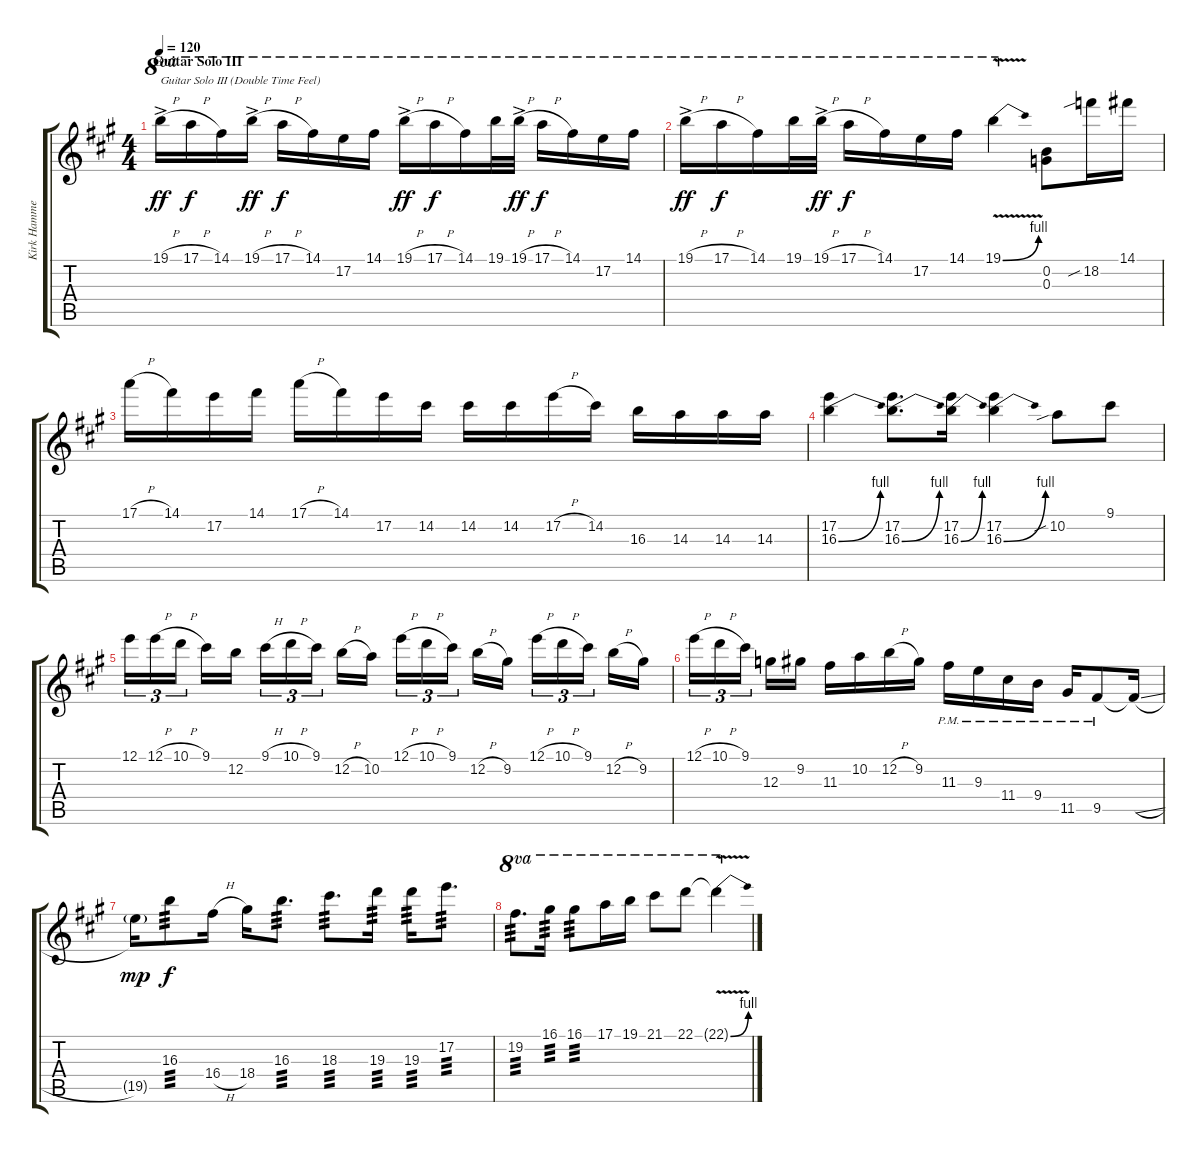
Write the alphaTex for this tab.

\track ("Kirk Hammett" "Kirk Hamme") {instrument overdrivenguitar}
\staff {score tabs}
\tuning (E4 B3 G3 D3 A2 E2) {hide}
\ts (4 4)
\section ("" "Guitar Solo III")
\tempo 120
\clef g2
\ks a
19.1{h ac}.16{ot 8va txt "Guitar Solo III (Double Time Feel)" dy ff} 17.1{h}.16{ot 8va dy f} 14.1.16{ot 8va} 19.1{h ac}.16{ot 8va dy ff} 17.1{h}.16{ot 8va dy f} 14.1.16{ot 8va} 17.2.16{ot 8va} 14.1.16{ot 8va} 19.1{h ac}.16{ot 8va dy ff} 17.1{h}.16{ot 8va dy f} 14.1.16{ot 8va} 19.1.32{ot 8va} 19.1{h ac}.32{ot 8va dy ff} 17.1{h}.16{ot 8va dy f} 14.1.16{ot 8va} 17.2.16{ot 8va} 14.1.16{ot 8va} |
19.1{h ac}.16{ot 8va dy ff} 17.1{h}.16{ot 8va dy f} 14.1.16{ot 8va} 19.1.32{ot 8va} 19.1{h ac}.32{ot 8va dy ff} 17.1{h}.16{ot 8va dy f} 14.1.16{ot 8va} 17.2.16{ot 8va} 14.1.16{ot 8va} 19.1{be (bend 0 0 60 4) v}.4{ot 8va} (0.2 0.3).8 18.2{sib}.16 14.1.16 |
17.1{h}.16 14.1.16 17.2.16 14.1.16 17.1{h}.16 14.1.16 17.2.16 14.2.16 14.2.16 14.2.16 17.2{h}.16 14.2.16 16.3.16 14.3.16 14.3.16 14.3.16 |
(17.2 16.3{be (bend 0 0 60 4)}).4 (17.2 16.3{be (bend 0 0 60 4)}).8{d} (17.2 16.3{be (bend 0 0 60 4)}).16 (17.2 16.3{be (bend 0 0 60 4)}).4 10.2{sib}.8 9.1.8 |
12.1.16{tu (3 2)} 12.1{h}.16{tu (3 2)} 10.1{h}.16{tu (3 2) beam splitsecondary} 9.1.16 12.2.16 9.1{h}.16{tu (3 2)} 10.1{h}.16{tu (3 2)} 9.1.16{tu (3 2) beam splitsecondary} 12.2{h}.16 10.2.16 12.1{h}.16{tu (3 2)} 10.1{h}.16{tu (3 2)} 9.1.16{tu (3 2) beam splitsecondary} 12.2{h}.16 9.2.16 12.1{h}.16{tu (3 2)} 10.1{h}.16{tu (3 2)} 9.1.16{tu (3 2) beam splitsecondary} 12.2{h}.16 9.2.16 |
12.1{h}.16{tu (3 2)} 10.1{h}.16{tu (3 2)} 9.1.16{tu (3 2) beam splitsecondary} 12.3.16 9.2.16 11.3.16 10.2.16 12.2{h}.16 9.2.16 11.3{pm}.16 9.3{pm}.16 11.4{pm}.16 9.4{pm}.16 11.5{pm}.16 9.5{pm}.8 9.5{sl t}.16 |
19.5{g}.16{dy mp} 16.3.8{tp 3 dy f} 16.4{h}.16 18.4.16 16.3.8{d tp 3} 18.3.8{d tp 3} 19.3.16{tp 3} 19.3.16{tp 3} 17.2.8{d tp 3} |
19.2.8{d ot 8va tp 3} 16.1.16{ot 8va tp 3} 16.1.8{ot 8va tp 3} 17.1.16{ot 8va} 19.1.16{ot 8va} 21.1.8{ot 8va} 22.1.8{ot 8va} 22.1{be (bend 0 0 60 4) v t}.4{ot 8va}
